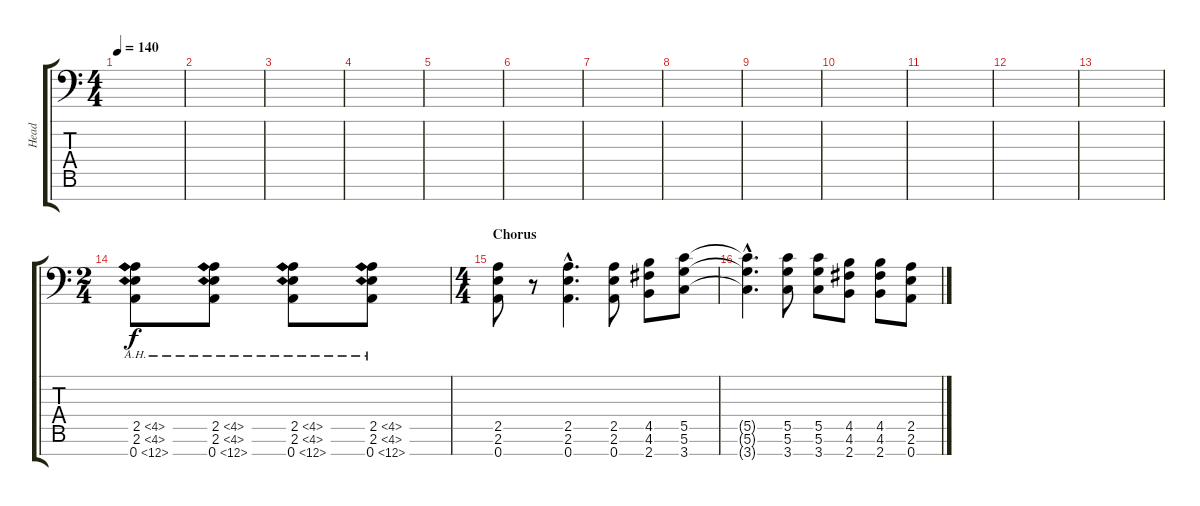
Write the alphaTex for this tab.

\track ("Head" "Head") {instrument distortionguitar}
\staff {score tabs}
\tuning (D4 A3 F3 C3 G2 D2 A1) {hide}
\ts (4 4)
\tempo 140
\clef f4
\ks c
|
|
|
|
|
|
|
|
|
|
|
|
|
\ts (2 4)
(2.5{ah 2} 2.6{ah 2} 0.7{ah 12}).8 (2.5{ah 2} 2.6{ah 2} 0.7{ah 12}).8 (2.5{ah 2} 2.6{ah 2} 0.7{ah 12}).8 (2.5{ah 2} 2.6{ah 2} 0.7{ah 12}).8 |
\ts (4 4)
\section ("" "Chorus")
(2.5 2.6 0.7).8 r.8 (2.5{hac} 2.6{hac} 0.7{hac}).4{d} (2.5 2.6 0.7).8 (4.5 4.6 2.7).8 (5.5 5.6 3.7).8 |
(5.5{hac t} 5.6{hac t} 3.7{hac t}).4{d} (5.5 5.6 3.7).8 (5.5 5.6 3.7).8 (4.5 4.6 2.7).8 (4.5 4.6 2.7).8 (2.5 2.6 0.7).8
